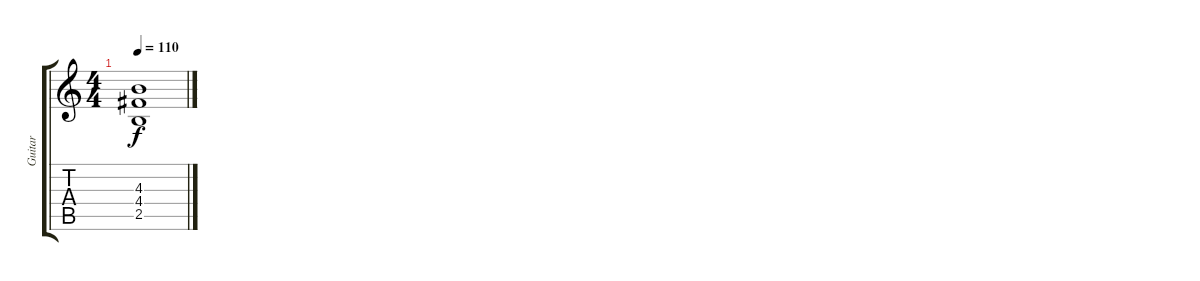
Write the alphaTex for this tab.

\track ("Guitar" "Guitar") {instrument overdrivenguitar}
\staff {score tabs}
\tuning (E4 B3 G3 D3 A2 E2) {hide}
\ts (4 4)
\tempo 110
\clef g2
\ks c
(4.3{t} 4.4{t} 2.5{t}).1{dy f}
